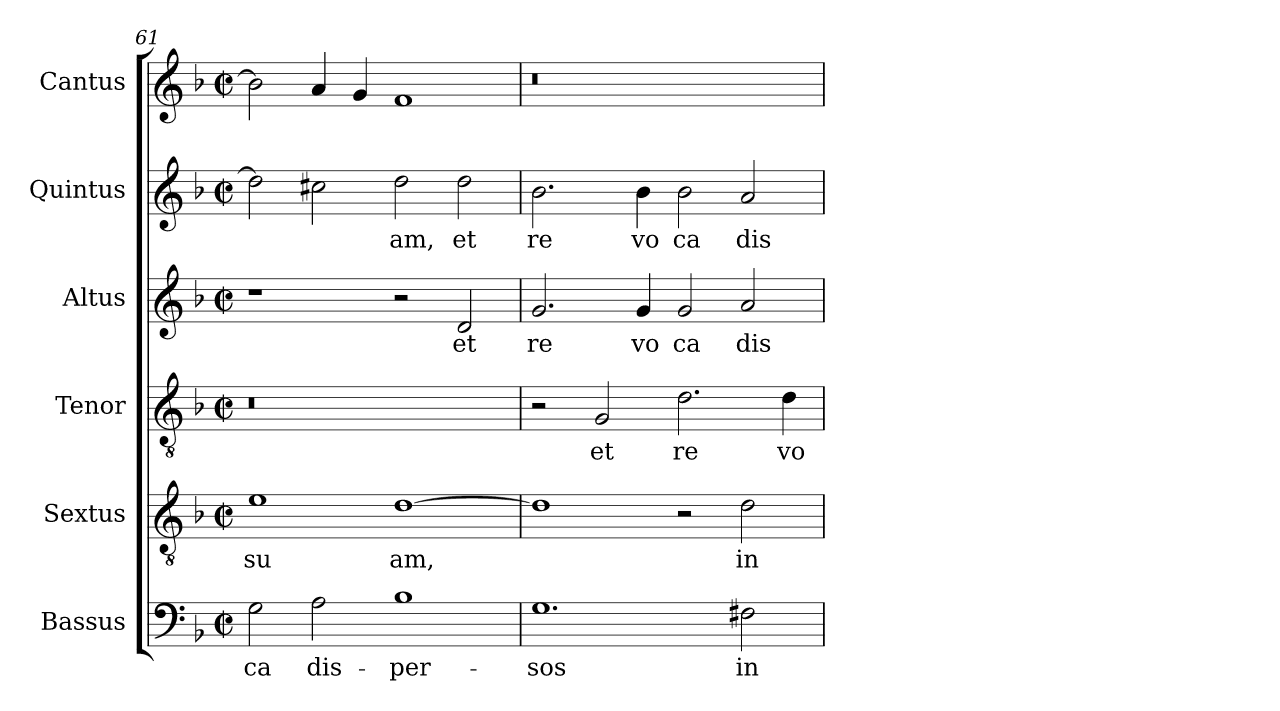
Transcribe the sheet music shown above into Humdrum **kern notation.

**kern	**text	**kern	**text	**kern	**text	**kern	**text	**kern	**text	**kern
*part6	*part6	*part5	*part5	*part4	*part4	*part3	*part3	*part2	*part2	*part1
*staff6	*staff6	*staff5	*staff5	*staff4	*staff4	*staff3	*staff3	*staff2	*staff2	*staff1
*I"Bassus	*	*I"Sextus	*	*I"Tenor	*	*I"Altus	*	*I"Quintus	*	*I"Cantus
*clefF4	*	*clefGv2	*	*clefGv2	*	*clefG2	*	*clefG2	*	*clefG2
*k[b-]	*	*k[b-]	*	*k[b-]	*	*k[b-]	*	*k[b-]	*	*k[b-]
*F:	*	*F:	*	*F:	*	*F:	*	*F:	*	*F:
*M2/2	*	*M2/2	*	*M2/2	*	*M2/2	*	*M2/2	*	*M2/2
*met(c|)	*	*met(c|)	*	*met(c|)	*	*met(c|)	*	*met(c|)	*	*met(c|)
=61	=61	=61	=61	=61	=61	=61	=61	=61	=61	=61
!	!LO:LY:b:cj	!	!LO:LY:b:cj	!	!	!	!	!	!	!
2G\	-ca	1e	su	0r	.	1r	.	2dd\]	.	2b-\]
!	!LO:LY:b:cj	!	!	!	!	!	!	!	!	!
2A\	dis-	.	.	.	.	.	.	2cc#\	.	4a/
.	.	.	.	.	.	.	.	.	.	4g/
!	!LO:LY:b:cj	!	!LO:LY:b	!	!	!	!	!	!LO:LY:b:cj	!
1B-	-per-	[>1d	am,	.	.	2r	.	2dd\	am,	1f
!	!	!	!	!	!	!	!LO:LY:b:cj	!	!LO:LY:b:cj	!
.	.	.	.	.	.	2d/	et	2dd\	et	.
=62	=62	=62	=62	=62	=62	=62	=62	=62	=62	=62
!	!LO:LY:b:cj	!	!	!	!	!	!LO:LY:b:cj	!	!LO:LY:b:cj	!
1.G	-sos	1d]	.	2r	.	2.g/	re	2.b-\	re	0r
!	!	!	!	!	!LO:LY:b:cj	!	!	!	!	!
.	.	.	.	2G/	et	.	.	.	.	.
!	!	!	!	!	!	!	!LO:LY:b:cj	!	!LO:LY:b:cj	!
.	.	.	.	.	.	4g/	vo	4b-\	vo	.
!	!	!	!	!	!LO:LY:b:cj	!	!LO:LY:b:cj	!	!LO:LY:b:cj	!
.	.	2r	.	2.d\	re	2g/	ca	2b-\	ca	.
!	!LO:LY:b:cj	!	!LO:LY:b:cj	!	!	!	!LO:LY:b:cj	!	!LO:LY:b:cj	!
2F#X\	in	2d\	in	.	.	2a/	dis	2a/	dis	.
!	!	!	!	!	!LO:LY:b:cj	!	!	!	!	!
.	.	.	.	4d\	vo	.	.	.	.	.
=	=	=	=	=	=	=	=	=	=	=
*-	*-	*-	*-	*-	*-	*-	*-	*-	*-	*-
